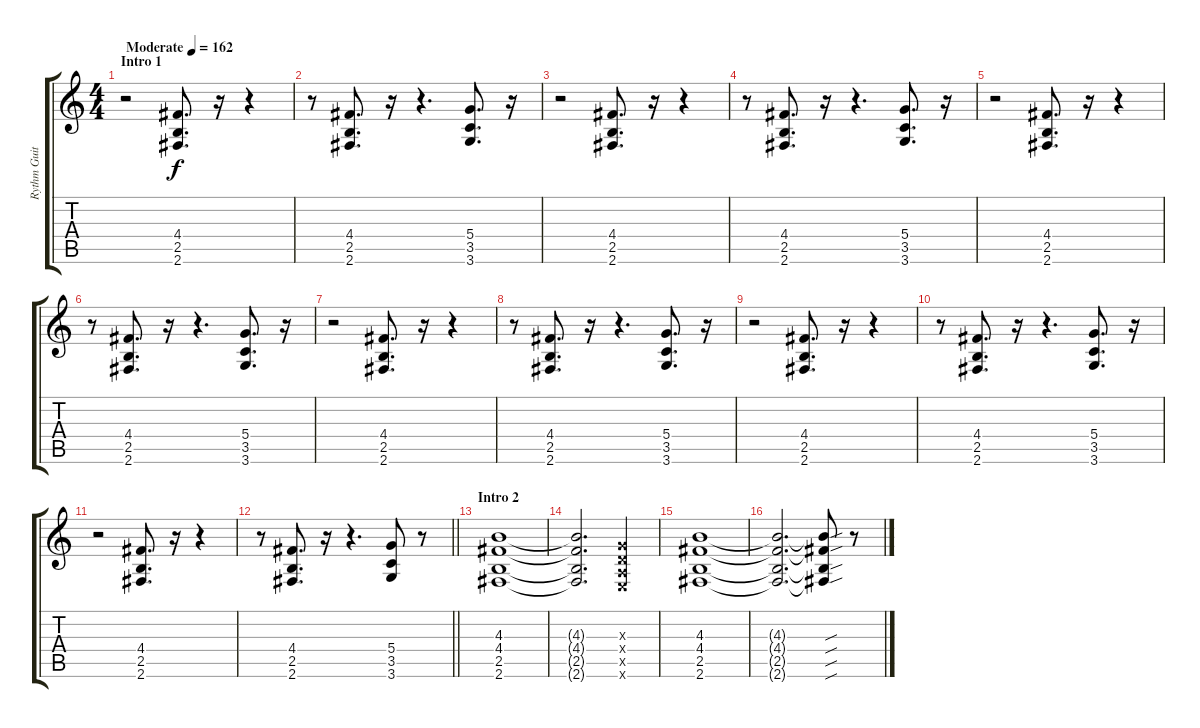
\track ("Rythm Guitar 2" "Rythm Guit") {instrument distortionguitar}
\staff {score tabs}
\tuning (E4 B3 G3 D3 A2 E2) {hide}
\ts (4 4)
\section ("" "Intro 1")
\tempo (162 "Moderate")
\clef g2
\ks c
r.2{dy f volume 6 instrument distortionguitar} (4.4 2.5 2.6).8{d} r.16 r.4 |
r.8{volume 11} (4.4 2.5 2.6).8{d} r.16 r.4{d} (5.4 3.5 3.6).8{d} r.16 |
r.2 (4.4 2.5 2.6).8{d} r.16 r.4 |
r.8 (4.4 2.5 2.6).8{d} r.16 r.4{d} (5.4 3.5 3.6).8{d} r.16 |
r.2 (4.4 2.5 2.6).8{d} r.16 r.4 |
r.8 (4.4 2.5 2.6).8{d} r.16 r.4{d} (5.4 3.5 3.6).8{d} r.16 |
r.2 (4.4 2.5 2.6).8{d} r.16 r.4 |
r.8 (4.4 2.5 2.6).8{d} r.16 r.4{d} (5.4 3.5 3.6).8{d} r.16 |
r.2 (4.4 2.5 2.6).8{d} r.16 r.4 |
r.8 (4.4 2.5 2.6).8{d} r.16 r.4{d} (5.4 3.5 3.6).8{d} r.16 |
r.2 (4.4 2.5 2.6).8{d} r.16 r.4 |
\barLineRight lightlight
r.8 (4.4 2.5 2.6).8{d} r.16 r.4{d} (5.4 3.5 3.6).8 r.8 |
\section ("" "Intro 2")
(4.3 4.4 2.5 2.6).1 |
(4.3{t} 4.4{t} 2.5{t} 2.6{t}).2{d} (0.3{x} 0.4{x} 0.5{x} 0.6{x}).4 |
(4.3 4.4 2.5 2.6).1 |
(4.3{t} 4.4{t} 2.5{t} 2.6{t}).2{d} (4.3{sou t} 4.4{sou t} 2.5{sou t} 2.6{sou t}).8 r.8
